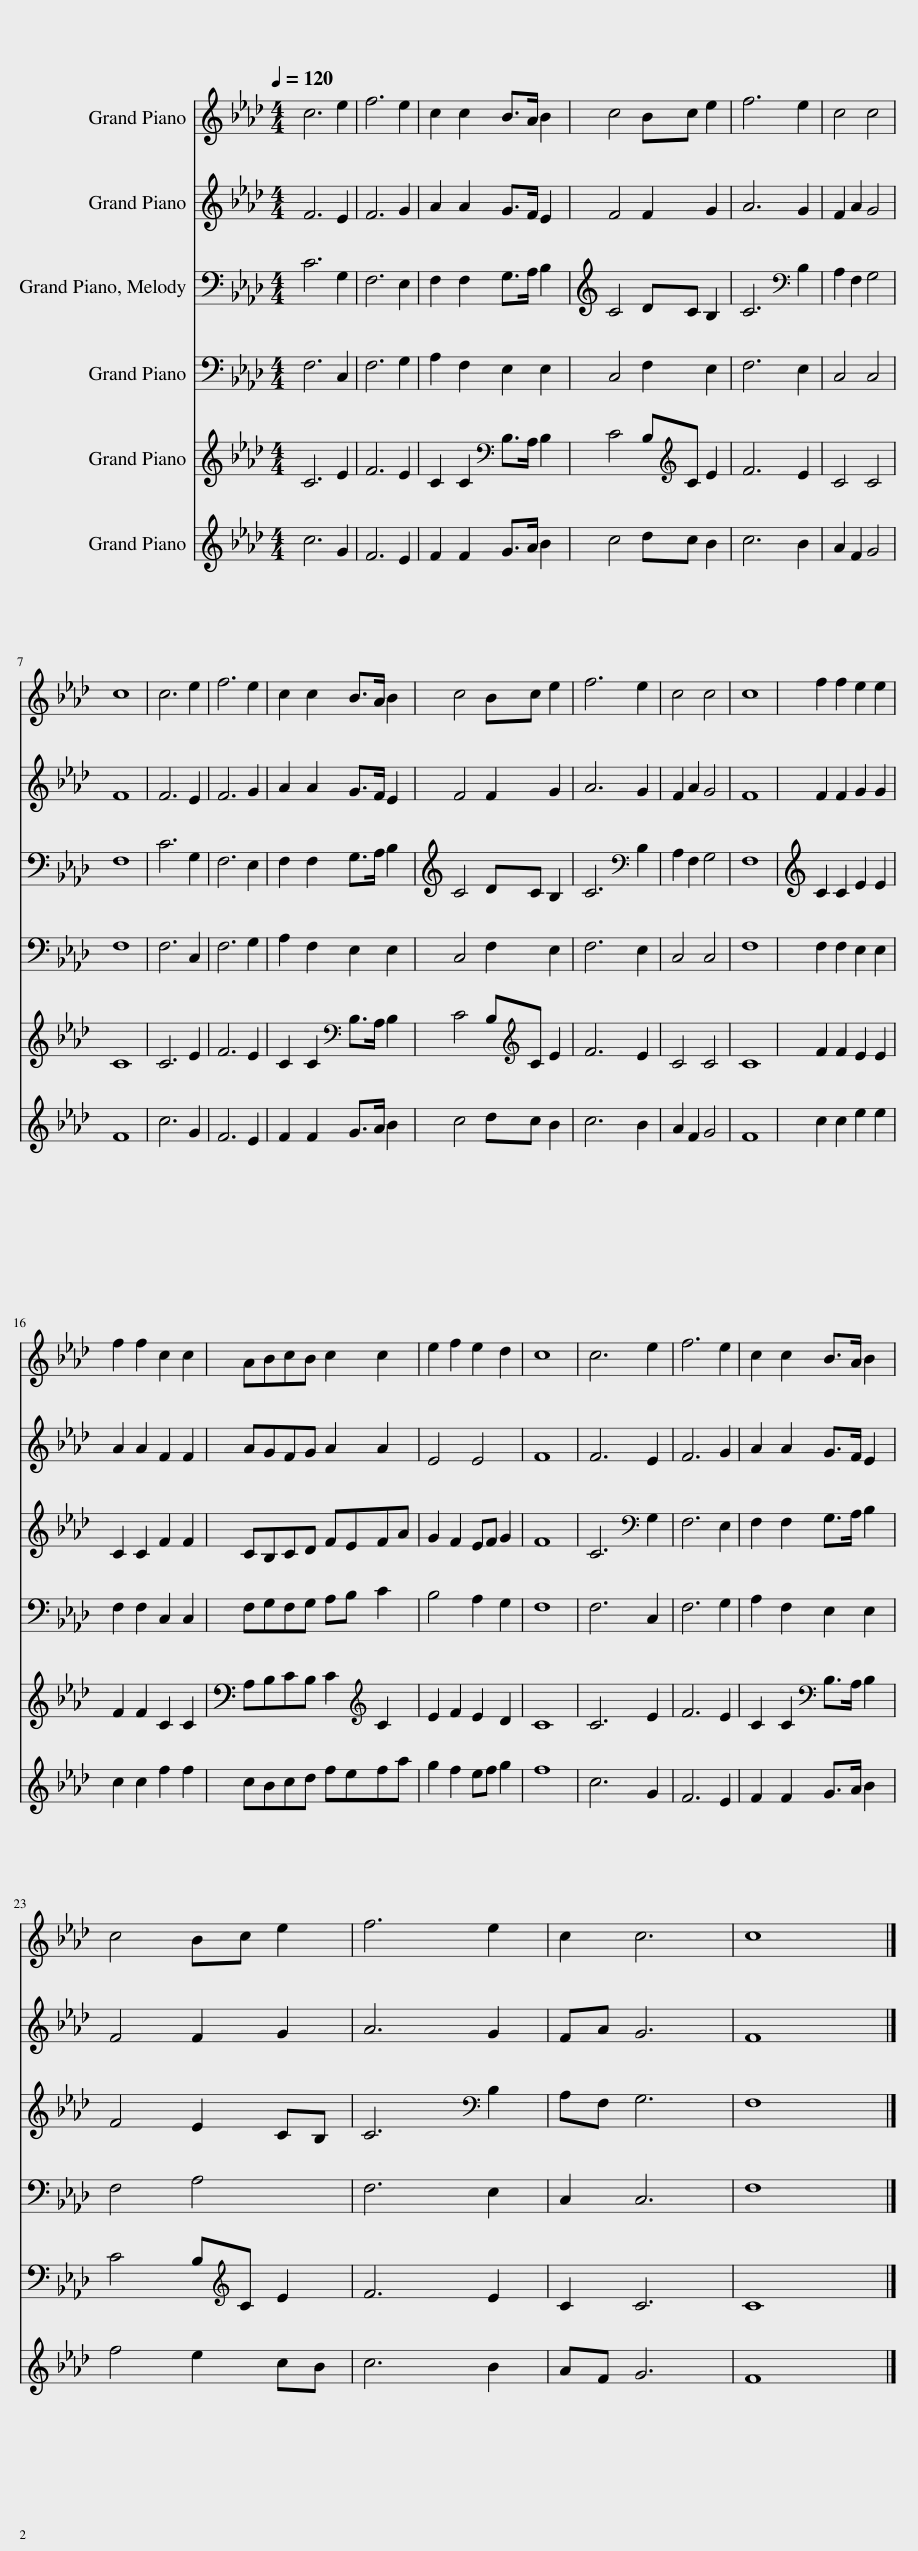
X:1
%%score 1 2 3 4 5 6
L:1/8
Q:1/4=120
M:4/4
I:linebreak $
K:Ab
V:1 treble
V:2 treble
V:3 bass
V:4 bass
V:5 treble
V:6 treble
V:1
 c6 e2 | f6 e2 | c2 c2 B>A B2 | c4 Bc e2 | f6 e2 | %5
 c4 c4 |$ c8 | c6 e2 | f6 e2 | c2 c2 B>A B2 | %10
 c4 Bc e2 | f6 e2 | c4 c4 | c8 | f2 f2 e2 e2 |$ %15
 f2 f2 c2 c2 | ABcB c2 c2 | e2 f2 e2 d2 | c8 | c6 e2 | %20
 f6 e2 | c2 c2 B>A B2 |$ c4 Bc e2 | f6 e2 | c2 c6 | %25
 c8 |] %26
V:2
 F6 E2 | F6 G2 | A2 A2 G>F E2 | F4 F2 G2 | A6 G2 | %5
 F2 A2 G4 |$ F8 | F6 E2 | F6 G2 | A2 A2 G>F E2 | %10
 F4 F2 G2 | A6 G2 | F2 A2 G4 | F8 | F2 F2 G2 G2 |$ %15
 A2 A2 F2 F2 | AGFG A2 A2 | E4 E4 | F8 | F6 E2 | %20
 F6 G2 | A2 A2 G>F E2 |$ F4 F2 G2 | A6 G2 | FA G6 | %25
 F8 |] %26
V:3
 C6 G,2 | F,6 E,2 | F,2 F,2 G,>A, B,2 | C4 DC B,2 | C6[K:bass] B,2 | %5
 A,2 F,2 G,4 |$ F,8 | C6 G,2 | F,6 E,2 | F,2 F,2 G,>A, B,2 | %10
 C4 DC B,2 | C6[K:bass] B,2 | A,2 F,2 G,4 | F,8 | C2 C2 E2 E2 |$ %15
 C2 C2 F2 F2 | CB,CD FEFA | G2 F2 EF G2 | F8 | C6[K:bass] G,2 | %20
 F,6 E,2 | F,2 F,2 G,>A, B,2 |$ F4 E2 CB, | C6[K:bass] B,2 | A,F, G,6 | %25
 F,8 |] %26
V:4
 F,6 C,2 | F,6 G,2 | A,2 F,2 E,2 E,2 | C,4 F,2 E,2 | F,6 E,2 | %5
 C,4 C,4 |$ F,8 | F,6 C,2 | F,6 G,2 | A,2 F,2 E,2 E,2 | %10
 C,4 F,2 E,2 | F,6 E,2 | C,4 C,4 | F,8 | F,2 F,2 E,2 E,2 |$ %15
 F,2 F,2 C,2 C,2 | F,G,F,G, A,B, C2 | B,4 A,2 G,2 | F,8 | F,6 C,2 | %20
 F,6 G,2 | A,2 F,2 E,2 E,2 |$ F,4 A,4 | F,6 E,2 | C,2 C,6 | %25
 F,8 |] %26
V:5
 C6 E2 | F6 E2 | C2 C2[K:bass] B,>A, B,2 | C4 B,[K:treble]C E2 | F6 E2 | %5
 C4 C4 |$ C8 | C6 E2 | F6 E2 | C2 C2[K:bass] B,>A, B,2 | %10
 C4 B,[K:treble]C E2 | F6 E2 | C4 C4 | C8 | F2 F2 E2 E2 |$ %15
 F2 F2 C2 C2 | A,B,CB, C2[K:treble] C2 | E2 F2 E2 D2 | C8 | C6 E2 | %20
 F6 E2 | C2 C2[K:bass] B,>A, B,2 |$ C4 B,[K:treble]C E2 | F6 E2 | C2 C6 | %25
 C8 |] %26
V:6
 c6 G2 | F6 E2 | F2 F2 G>A B2 | c4 dc B2 | c6 B2 | %5
 A2 F2 G4 |$ F8 | c6 G2 | F6 E2 | F2 F2 G>A B2 | %10
 c4 dc B2 | c6 B2 | A2 F2 G4 | F8 | c2 c2 e2 e2 |$ %15
 c2 c2 f2 f2 | cBcd fefa | g2 f2 ef g2 | f8 | c6 G2 | %20
 F6 E2 | F2 F2 G>A B2 |$ f4 e2 cB | c6 B2 | AF G6 | %25
 F8 |] %26
